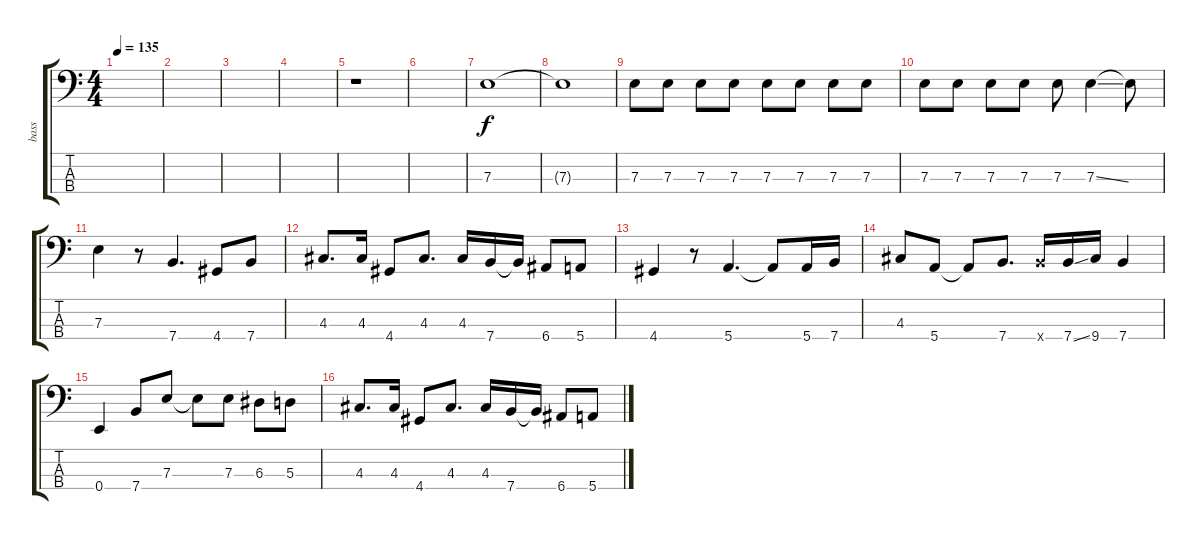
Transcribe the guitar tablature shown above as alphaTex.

\track ("bass" "bass") {instrument electricbassfinger}
\staff {score tabs}
\tuning (G2 D2 A1 E1) {hide}
\ts (4 4)
\tempo 135
\clef f4
\ks c
|
|
|
|
r.1 |
|
7.3.1 |
7.3{t}.1 |
7.3.8 7.3.8 7.3.8 7.3.8 7.3.8 7.3.8 7.3.8 7.3.8 |
7.3.8 7.3.8 7.3.8 7.3.8 7.3.8 7.3{ss}.4 7.3{t}.8 |
7.3.4 r.8 7.4.4{d} 4.4.8 7.4.8 |
4.3.8{d} 4.3.16 4.4.8 4.3.8{d} 4.3.16 7.4.16 7.4{t}.16 6.4.8 5.4.8 |
4.4.4 r.8 5.4.4{d} 5.4{t}.8 5.4.16 7.4.16 |
4.3.8 5.4.8 5.4{t}.8 7.4.8{d} 7.4{x}.16 7.4{ss}.16 9.4.16 7.4.4 |
0.4.4 7.4.8 7.3.8 7.3{t}.8 7.3.8 6.3.8 5.3.8 |
4.3.8{d} 4.3.16 4.4.8 4.3.8{d} 4.3.16 7.4.16 7.4{t}.16 6.4.8 5.4.8
